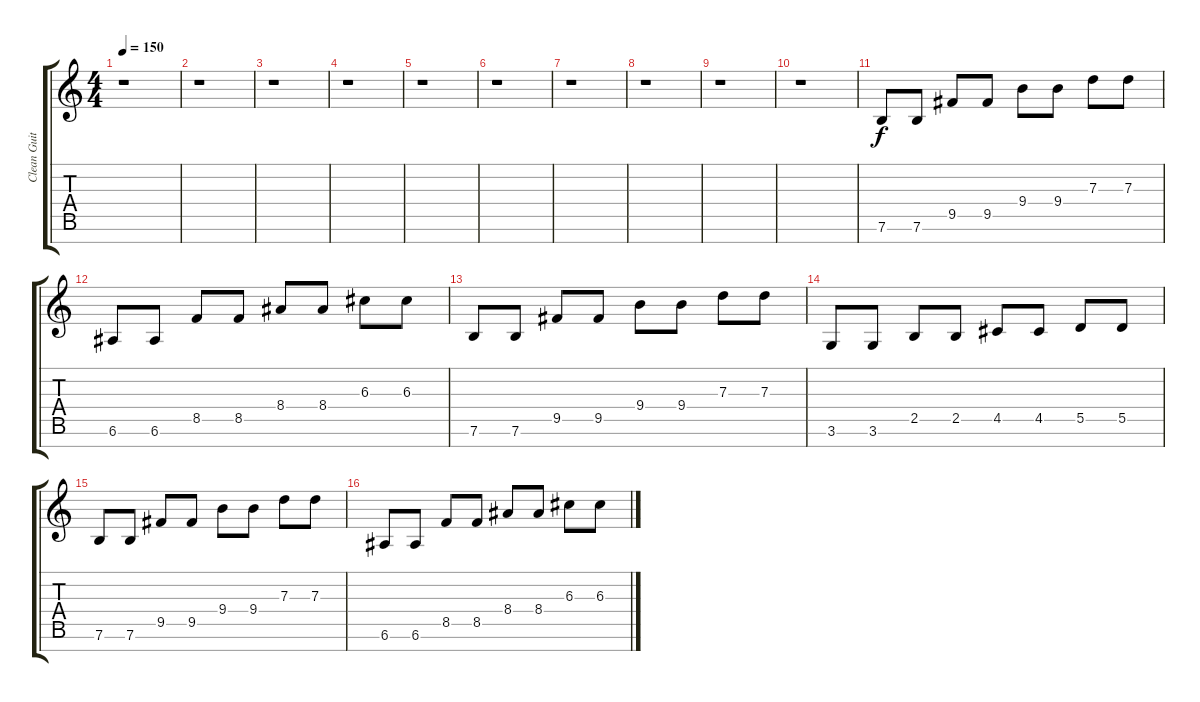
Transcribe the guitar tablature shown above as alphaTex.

\track ("Clean Guitar" "Clean Guit") {instrument acousticguitarsteel}
\staff {score tabs}
\tuning (E4 B3 G3 D3 A2 E2 B1) {hide}
\ts (4 4)
\tempo 150
\clef g2
\ks c
r.1{dy f} |
r.1 |
r.1 |
r.1 |
r.1 |
r.1 |
r.1 |
r.1 |
r.1 |
r.1 |
7.6.8 7.6.8 9.5.8 9.5.8 9.4.8 9.4.8 7.3.8 7.3.8 |
6.6.8 6.6.8 8.5.8 8.5.8 8.4.8 8.4.8 6.3.8 6.3.8 |
7.6.8 7.6.8 9.5.8 9.5.8 9.4.8 9.4.8 7.3.8 7.3.8 |
3.6.8 3.6.8 2.5.8 2.5.8 4.5.8 4.5.8 5.5.8 5.5.8 |
7.6.8 7.6.8 9.5.8 9.5.8 9.4.8 9.4.8 7.3.8 7.3.8 |
6.6.8 6.6.8 8.5.8 8.5.8 8.4.8 8.4.8 6.3.8 6.3.8
